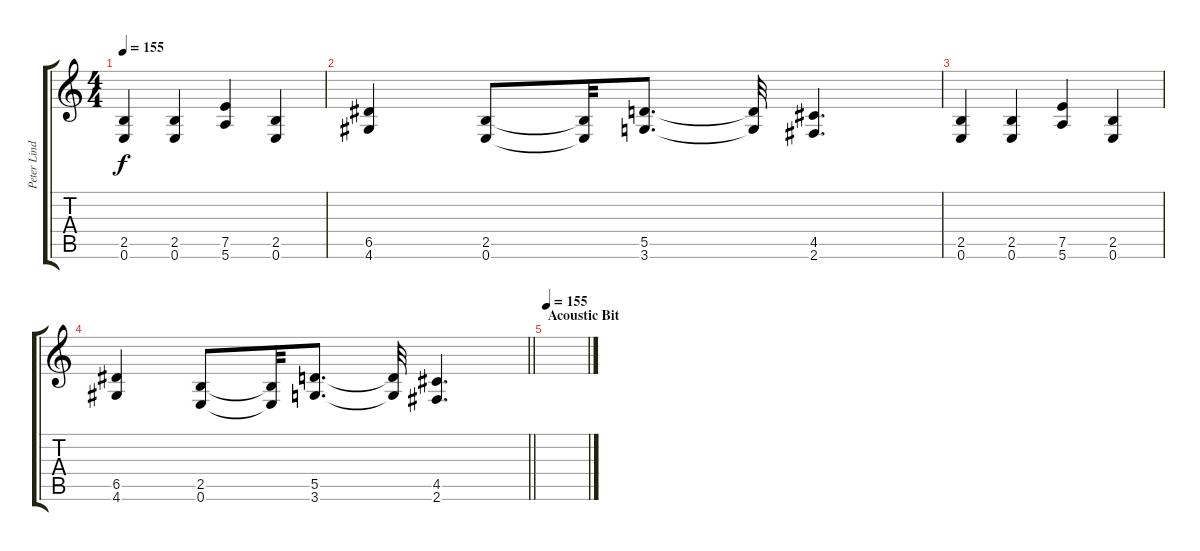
\track ("Peter Lindgren" "Peter Lind") {instrument distortionguitar}
\staff {score tabs}
\tuning (E4 B3 G3 D3 A2 E2) {hide}
\ts (4 4)
\tempo 155
\clef g2
\ks c
(2.5 0.6).4{dy f} (2.5 0.6).4 (7.5 5.6).4 (2.5 0.6).4 |
(6.5 4.6).4 (2.5 0.6).8 (2.5{t} 0.6{t}).32 (5.5 3.6).8{d} (5.5{t} 3.6{t}).32 (4.5 2.6).4{d} |
(2.5 0.6).4 (2.5 0.6).4 (7.5 5.6).4 (2.5 0.6).4 |
\barLineRight lightlight
(6.5 4.6).4 (2.5 0.6).8 (2.5{t} 0.6{t}).32 (5.5 3.6).8{d} (5.5{t} 3.6{t}).32 (4.5 2.6).4{d} |
\section ("" "Acoustic Bit")
\tempo 155
